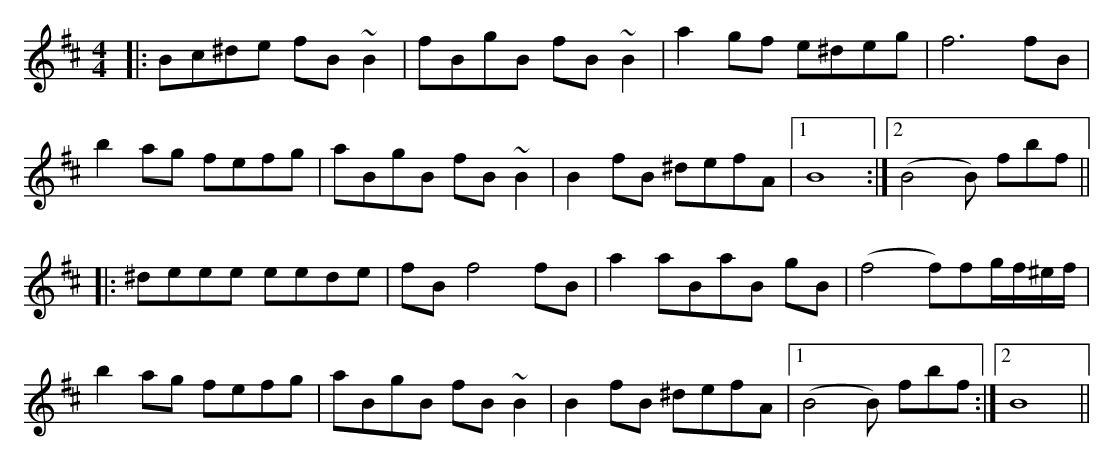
X:1
M:4/4
K:Bmin
|:Bc^de fB~B2|fBgB fB~B2|a2gf e^deg|f6 fB|
b2ag fefg|aBgB fB~B2|B2fB ^defA|1 B8:|2 (B4B) fbf||
|:^deee eede|fBf4 fB|a2aBaB gB|(f4f)fg/f/^e/f/|
b2ag fefg|aBgB fB~B2|B2fB ^defA|1 (B4B) fbf:|2 B8||
